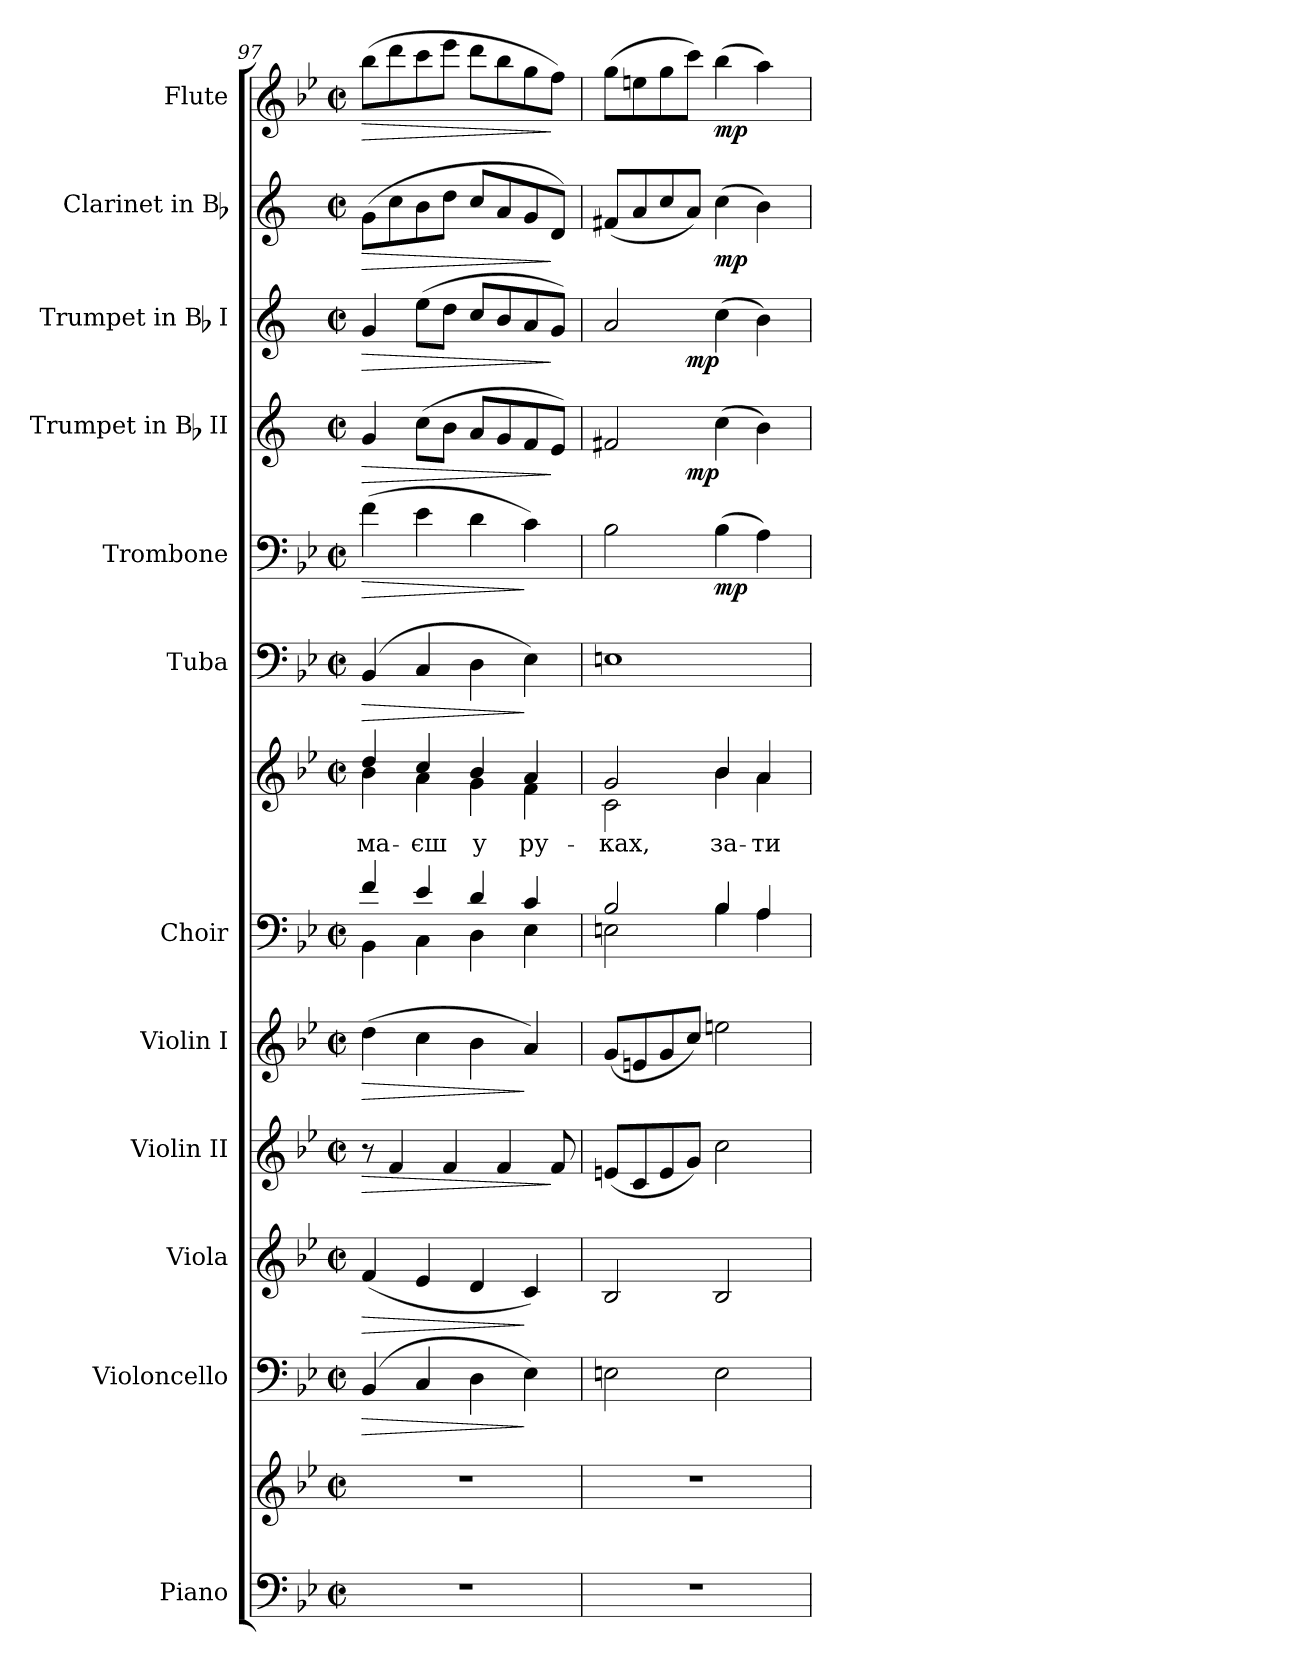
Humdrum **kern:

**kern	**kern	**kern	**dynam	**kern	**dynam	**kern	**dynam	**kern	**dynam	**kern	**kern	**text	**kern	**dynam	**kern	**dynam	**kern	**dynam	**kern	**dynam	**kern	**dynam	**kern	**dynam
*part12	*part12	*part11	*part11	*part10	*part10	*part9	*part9	*part8	*part8	*part7	*part7	*part7	*part6	*part6	*part5	*part5	*part4	*part4	*part3	*part3	*part2	*part2	*part1	*part1
*staff14	*staff13	*staff12	*staff12	*staff11	*staff11	*staff10	*staff10	*staff9	*staff9	*staff8	*staff7	*staff7	*staff6	*staff6	*staff5	*staff5	*staff4	*staff4	*staff3	*staff3	*staff2	*staff2	*staff1	*staff1
*I"Piano	*	*I"Violoncello	*	*I"Viola	*	*I"Violin II	*	*I"Violin I	*	*I"Choir	*	*	*I"Tuba	*	*I"Trombone	*	*I"Trumpet in Bb II	*	*I"Trumpet in Bb I	*	*I"Clarinet in Bb	*	*I"Flute	*
*	*	*	*	*	*	*	*	*	*	*	*	*	*I'Tba.	*	*I'Tbn.	*	*I'Tpt.	*	*I'Tpt.	*	*I'Cl.	*	*I'Fl.	*
!!LO:PB:g=z
*clefF4	*clefG2	*clefF4	*	*clefG2	*	*clefG2	*	*clefG2	*	*clefF4	*clefG2	*	*clefF4	*	*clefF4	*	*clefG2	*	*clefG2	*	*clefG2	*	*clefG2	*
*	*	*	*	*	*	*	*	*	*	*	*	*	*	*	*	*	*ITrd1c2	*	*ITrd1c2	*	*ITrd1c2	*	*	*
*k[b-e-]	*k[b-e-]	*k[b-e-]	*	*k[b-e-]	*	*k[b-e-]	*	*k[b-e-]	*	*k[b-e-]	*k[b-e-]	*	*k[b-e-]	*	*k[b-e-]	*	*k[b-e-]	*	*k[b-e-]	*	*k[b-e-]	*	*k[b-e-]	*
*g:	*g:	*g:	*	*g:	*	*g:	*	*g:	*	*g:	*g:	*	*g:	*	*g:	*	*g:	*	*g:	*	*g:	*	*g:	*
*M2/2	*M2/2	*M2/2	*	*M2/2	*	*M2/2	*	*M2/2	*	*M2/2	*M2/2	*	*M2/2	*	*M2/2	*	*M2/2	*	*M2/2	*	*M2/2	*	*M2/2	*
*met(c|)	*met(c|)	*met(c|)	*	*met(c|)	*	*met(c|)	*	*met(c|)	*	*met(c|)	*met(c|)	*	*met(c|)	*	*met(c|)	*	*met(c|)	*	*met(c|)	*	*met(c|)	*	*met(c|)	*
=97	=97	=97	=97	=97	=97	=97	=97	=97	=97	=97	=97	=97	=97	=97	=97	=97	=97	=97	=97	=97	=97	=97	=97	=97
!	!	!	!LO:HP:b	!	!LO:HP:b	!	!LO:HP:b	!	!LO:HP:b	!	!	!	!	!	!	!	!	!	!	!	!	!	!	!
*	*	*	*	*	*	*	*	*	*	*^	*	*	*	*	*	*	*	*	*	*	*	*	*	*
!	!	!	!	!	!	!	!	!	!	!	!	!	!LO:LY:b:color=#000000	!	!LO:HP:b	!	!LO:HP:b	!	!LO:HP:b	!	!LO:HP:b	!	!LO:HP:b	!	!LO:HP:b
*	*	*	*	*	*	*	*	*	*	*	*	*^	*	*	*	*	*	*	*	*	*	*	*	*	*
1r	1r	(4BB-i/	>	(4fi/	>	8r	>	(4ddi\	>	4fi/	4BB-i\	4ddi/	4b-i\	-ма-	(4BB-i/	>	(4fi\	>	4fi/	>	4fi/	>	(8fi\L	>	(8bb-i\L	>
.	.	.	.	.	.	4fi/	.	.	.	.	.	.	.	.	.	.	.	.	.	.	.	.	8b-i\	.	8dddi\	.
!	!	!	!	!	!	!	!	!	!	!	!	!	!	!LO:LY:b:color=#000000	!	!	!	!	!	!	!	!	!	!	!	!
.	.	4Ci/	.	4e-i/	.	.	.	4cci\	.	4e-i/	4Ci\	4cci/	4ai\	-єш	4Ci/	.	4e-i\	.	(8b-i\L	.	(8ddi\L	.	8ai\	.	8ccci\	.
.	.	.	.	.	.	4fi/	.	.	.	.	.	.	.	.	.	.	.	.	8ai\J	.	8cci\J	.	8cci\J	.	8eee-i\J	.
!	!	!	!	!	!	!	!	!	!	!	!	!	!	!LO:LY:b:color=#000000	!	!	!	!	!	!	!	!	!	!	!	!
.	.	4Di\	.	4di/	.	.	.	4b-i\	.	4di/	4Di\	4b-i/	4gi\	у	4Di\	.	4di\	.	8gi/L	.	8b-i/L	.	8b-i/L	.	8dddi\L	.
.	.	.	.	.	.	4fi/	.	.	.	.	.	.	.	.	.	.	.	.	8fi/	.	8ai/	.	8gi/	.	8bb-i\	.
!	!	!	!	!	!	!	!	!	!	!	!	!	!	!LO:LY:b:color=#000000	!	!	!	!	!	!	!	!	!	!	!	!
.	.	4E-i\)	]	4ci/)	]	.	.	4ai/)	]	4ci/	4E-i\	4ai/	4fi\	ру-	4E-i\)	]	4ci\)	]	8e-i/	.	8gi/	.	8fi/	.	8ggi\	.
.	.	.	.	.	.	8fi/	]	.	.	.	.	.	.	.	.	.	.	.	8di/J)	]	8fi/J)	]	8ci/J)	]	8ffi\J)	]
=98	=98	=98	=98	=98	=98	=98	=98	=98	=98	=98	=98	=98	=98	=98	=98	=98	=98	=98	=98	=98	=98	=98	=98	=98	=98	=98
!	!	!	!	!	!	!	!	!	!	!	!	!	!	!LO:LY:b:color=#000000	!	!	!	!	!	!	!	!	!	!	!	!
*	*	*	*	*	*	*	*	*	*	*	*	*	*	*	*	*	*	*	*^	*	*^	*	*	*	*	*
1r	1r	2Eni\	.	2B-i/	.	(8eni/L	.	(8gi/L	.	2B-i/	2Eni\	2gi/	2ci\	-ках,	1Eni	.	2B-i\	.	2eni/	4.ryy	.	2gi/	4.ryy	.	(8eni/L	.	(8ggi\L	.
.	.	.	.	.	.	8ci/	.	8eni/	.	.	.	.	.	.	.	.	.	.	.	.	.	.	.	.	8gi/	.	8eeni\	.
.	.	.	.	.	.	8ei/	.	8gi/	.	.	.	.	.	.	.	.	.	.	.	.	.	.	.	.	8b-i/	.	8ggi\	.
.	.	.	.	.	.	8gi/J)	.	8cci/J)	.	.	.	.	.	.	.	.	.	.	.	2ryy	mp	.	2ryy	mp	8gi/J)	.	8ccci\J)	.
!	!	!	!	!	!	!	!	!	!	!	!	!	!	!LO:LY:b:color=#000000	!	!	!	!	!	!	!	!	!	!	!	!	!	!
.	.	2Ei\	.	2B-i/	.	2cci\	.	2eeni\	.	4B-i/	4B-i\	4b-i/	4b-i\	за-	.	.	(4B-i\	mp	(4b-i\	.	.	(4b-i\	.	.	(4b-i\	mp	(4bb-i\	mp
!	!	!	!	!	!	!	!	!	!	!	!	!	!	!LO:LY:b:color=#000000	!	!	!	!	!	!	!	!	!	!	!	!	!	!
.	.	.	.	.	.	.	.	.	.	4Ai/	4Ai\	4ai/	4ai\	-ти-	.	.	4Ai\)	.	4ai\)	.	.	4ai\)	.	.	4ai\)	.	4aai\)	.
.	.	.	.	.	.	.	.	.	.	.	.	.	.	.	.	.	.	.	.	8ryy	.	.	8ryy	.	.	.	.	.
*	*	*	*	*	*	*	*	*	*	*v	*v	*	*	*	*	*	*	*	*v	*v	*	*v	*v	*	*	*	*	*
*	*	*	*	*	*	*	*	*	*	*	*v	*v	*	*	*	*	*	*	*	*	*	*	*	*	*
=	=	=	=	=	=	=	=	=	=	=	=	=	=	=	=	=	=	=	=	=	=	=	=	=
*-	*-	*-	*-	*-	*-	*-	*-	*-	*-	*-	*-	*-	*-	*-	*-	*-	*-	*-	*-	*-	*-	*-	*-	*-
